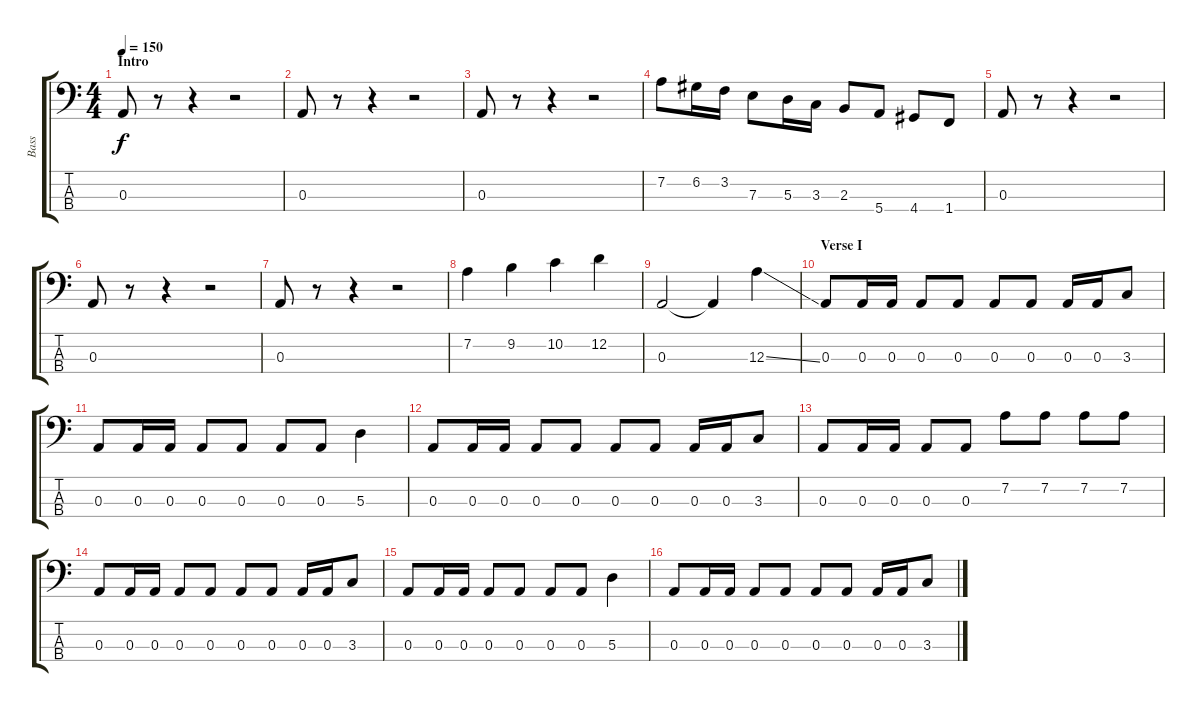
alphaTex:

\track ("Bass" "Bass") {instrument electricbassfinger}
\staff {score tabs}
\tuning (G2 D2 A1 E1) {hide}
\ts (4 4)
\section ("" "Intro")
\tempo 150
\clef f4
\ks c
0.3.8{dy f instrument electricbassfinger} r.8 r.4 r.2 |
0.3.8 r.8 r.4 r.2 |
0.3.8 r.8 r.4 r.2 |
7.2.8 6.2.16 3.2.16 7.3.8 5.3.16 3.3.16 2.3.8 5.4.8 4.4.8 1.4.8 |
0.3.8 r.8 r.4 r.2 |
0.3.8 r.8 r.4 r.2 |
0.3.8 r.8 r.4 r.2 |
7.2.4 9.2.4 10.2.4 12.2.4 |
0.3.2 0.3{t}.4 12.3{ss}.4 |
\section ("" "Verse I")
0.3.8 0.3.16 0.3.16 0.3.8 0.3.8 0.3.8 0.3.8 0.3.16 0.3.16 3.3.8 |
0.3.8 0.3.16 0.3.16 0.3.8 0.3.8 0.3.8 0.3.8 5.3.4 |
0.3.8 0.3.16 0.3.16 0.3.8 0.3.8 0.3.8 0.3.8 0.3.16 0.3.16 3.3.8 |
0.3.8 0.3.16 0.3.16 0.3.8 0.3.8 7.2.8 7.2.8 7.2.8 7.2.8 |
0.3.8 0.3.16 0.3.16 0.3.8 0.3.8 0.3.8 0.3.8 0.3.16 0.3.16 3.3.8 |
0.3.8 0.3.16 0.3.16 0.3.8 0.3.8 0.3.8 0.3.8 5.3.4 |
0.3.8 0.3.16 0.3.16 0.3.8 0.3.8 0.3.8 0.3.8 0.3.16 0.3.16 3.3.8
